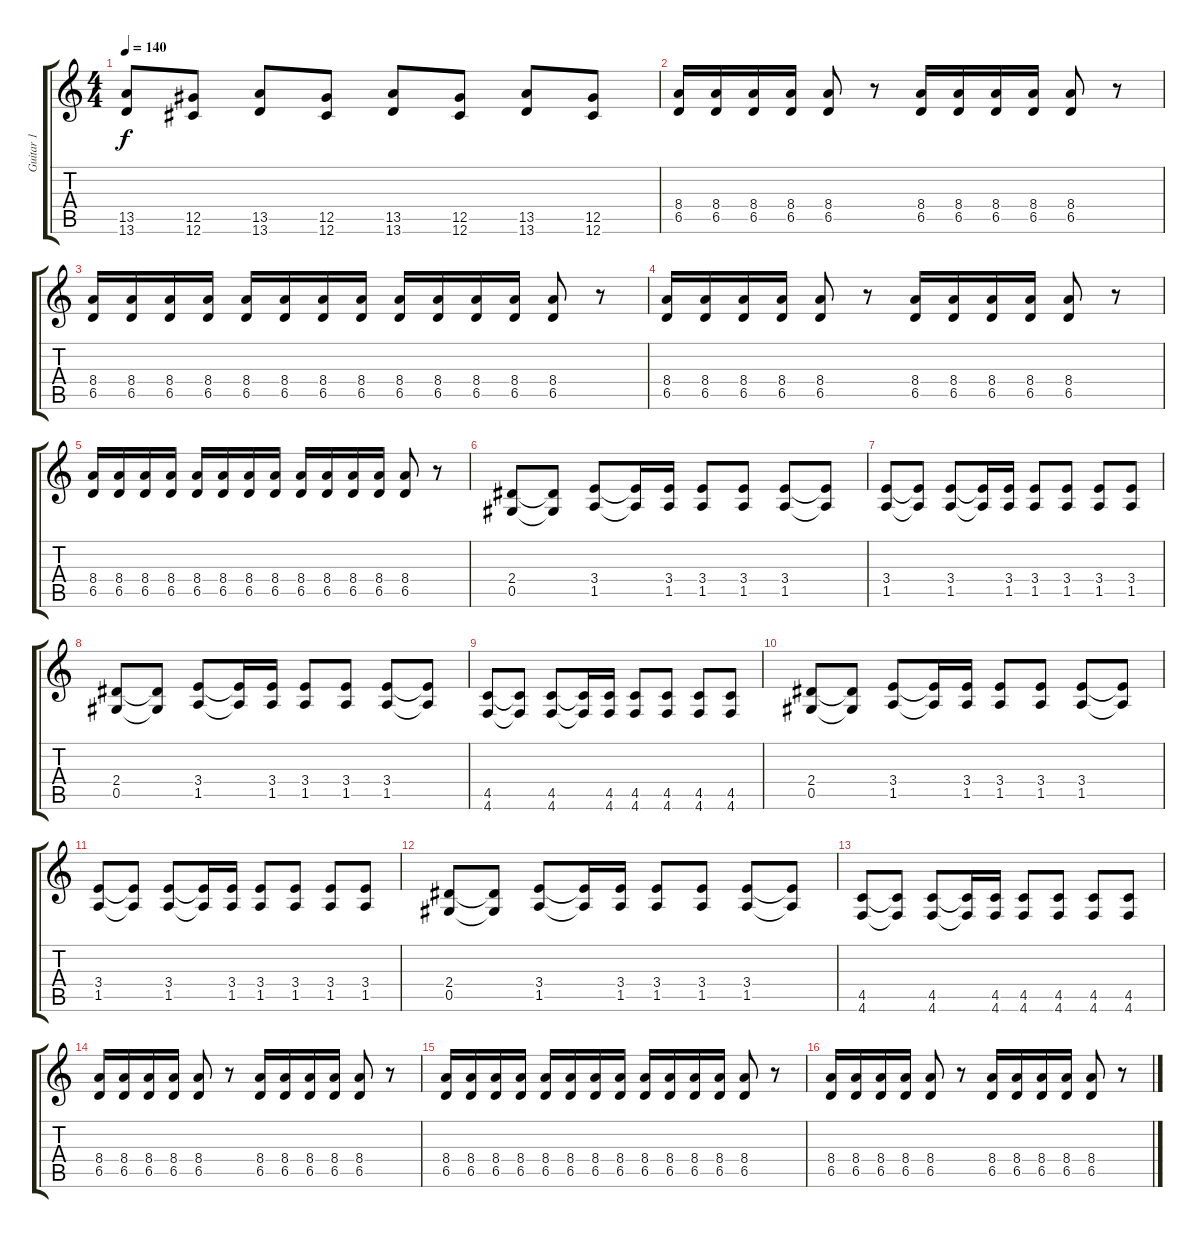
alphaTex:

\track ("Guitar 1" "Guitar 1") {instrument overdrivenguitar}
\staff {score tabs}
\tuning (Eb4 Bb3 Gb3 Db3 Ab2 Db2) {hide}
\ts (4 4)
\tempo 140
\clef g2
\ks c
(13.5 13.6).8{dy f} (12.5 12.6).8 (13.5 13.6).8 (12.5 12.6).8 (13.5 13.6).8 (12.5 12.6).8 (13.5 13.6).8 (12.5 12.6).8 |
(8.4 6.5).16 (8.4 6.5).16 (8.4 6.5).16 (8.4 6.5).16 (8.4 6.5).8 r.8 (8.4 6.5).16 (8.4 6.5).16 (8.4 6.5).16 (8.4 6.5).16 (8.4 6.5).8 r.8 |
(8.4 6.5).16 (8.4 6.5).16 (8.4 6.5).16 (8.4 6.5).16 (8.4 6.5).16 (8.4 6.5).16 (8.4 6.5).16 (8.4 6.5).16 (8.4 6.5).16 (8.4 6.5).16 (8.4 6.5).16 (8.4 6.5).16 (8.4 6.5).8 r.8 |
(8.4 6.5).16 (8.4 6.5).16 (8.4 6.5).16 (8.4 6.5).16 (8.4 6.5).8 r.8 (8.4 6.5).16 (8.4 6.5).16 (8.4 6.5).16 (8.4 6.5).16 (8.4 6.5).8 r.8 |
(8.4 6.5).16 (8.4 6.5).16 (8.4 6.5).16 (8.4 6.5).16 (8.4 6.5).16 (8.4 6.5).16 (8.4 6.5).16 (8.4 6.5).16 (8.4 6.5).16 (8.4 6.5).16 (8.4 6.5).16 (8.4 6.5).16 (8.4 6.5).8 r.8 |
(2.4 0.5).8 (2.4{t} 0.5{t}).8 (3.4 1.5).8 (3.4{t} 1.5{t}).16 (3.4 1.5).16 (3.4 1.5).8 (3.4 1.5).8 (3.4 1.5).8 (3.4{t} 1.5{t}).8 |
(3.4 1.5).8 (3.4{t} 1.5{t}).8 (3.4 1.5).8 (3.4{t} 1.5{t}).16 (3.4 1.5).16 (3.4 1.5).8 (3.4 1.5).8 (3.4 1.5).8 (3.4 1.5).8 |
(2.4 0.5).8 (2.4{t} 0.5{t}).8 (3.4 1.5).8 (3.4{t} 1.5{t}).16 (3.4 1.5).16 (3.4 1.5).8 (3.4 1.5).8 (3.4 1.5).8 (3.4{t} 1.5{t}).8 |
(4.5 4.6).8 (4.5{t} 4.6{t}).8 (4.5 4.6).8 (4.5{t} 4.6{t}).16 (4.5 4.6).16 (4.5 4.6).8 (4.5 4.6).8 (4.5 4.6).8 (4.5 4.6).8 |
(2.4 0.5).8 (2.4{t} 0.5{t}).8 (3.4 1.5).8 (3.4{t} 1.5{t}).16 (3.4 1.5).16 (3.4 1.5).8 (3.4 1.5).8 (3.4 1.5).8 (3.4{t} 1.5{t}).8 |
(3.4 1.5).8 (3.4{t} 1.5{t}).8 (3.4 1.5).8 (3.4{t} 1.5{t}).16 (3.4 1.5).16 (3.4 1.5).8 (3.4 1.5).8 (3.4 1.5).8 (3.4 1.5).8 |
(2.4 0.5).8 (2.4{t} 0.5{t}).8 (3.4 1.5).8 (3.4{t} 1.5{t}).16 (3.4 1.5).16 (3.4 1.5).8 (3.4 1.5).8 (3.4 1.5).8 (3.4{t} 1.5{t}).8 |
(4.5 4.6).8 (4.5{t} 4.6{t}).8 (4.5 4.6).8 (4.5{t} 4.6{t}).16 (4.5 4.6).16 (4.5 4.6).8 (4.5 4.6).8 (4.5 4.6).8 (4.5 4.6).8 |
(8.4 6.5).16 (8.4 6.5).16 (8.4 6.5).16 (8.4 6.5).16 (8.4 6.5).8 r.8 (8.4 6.5).16 (8.4 6.5).16 (8.4 6.5).16 (8.4 6.5).16 (8.4 6.5).8 r.8 |
(8.4 6.5).16 (8.4 6.5).16 (8.4 6.5).16 (8.4 6.5).16 (8.4 6.5).16 (8.4 6.5).16 (8.4 6.5).16 (8.4 6.5).16 (8.4 6.5).16 (8.4 6.5).16 (8.4 6.5).16 (8.4 6.5).16 (8.4 6.5).8 r.8 |
(8.4 6.5).16 (8.4 6.5).16 (8.4 6.5).16 (8.4 6.5).16 (8.4 6.5).8 r.8 (8.4 6.5).16 (8.4 6.5).16 (8.4 6.5).16 (8.4 6.5).16 (8.4 6.5).8 r.8
